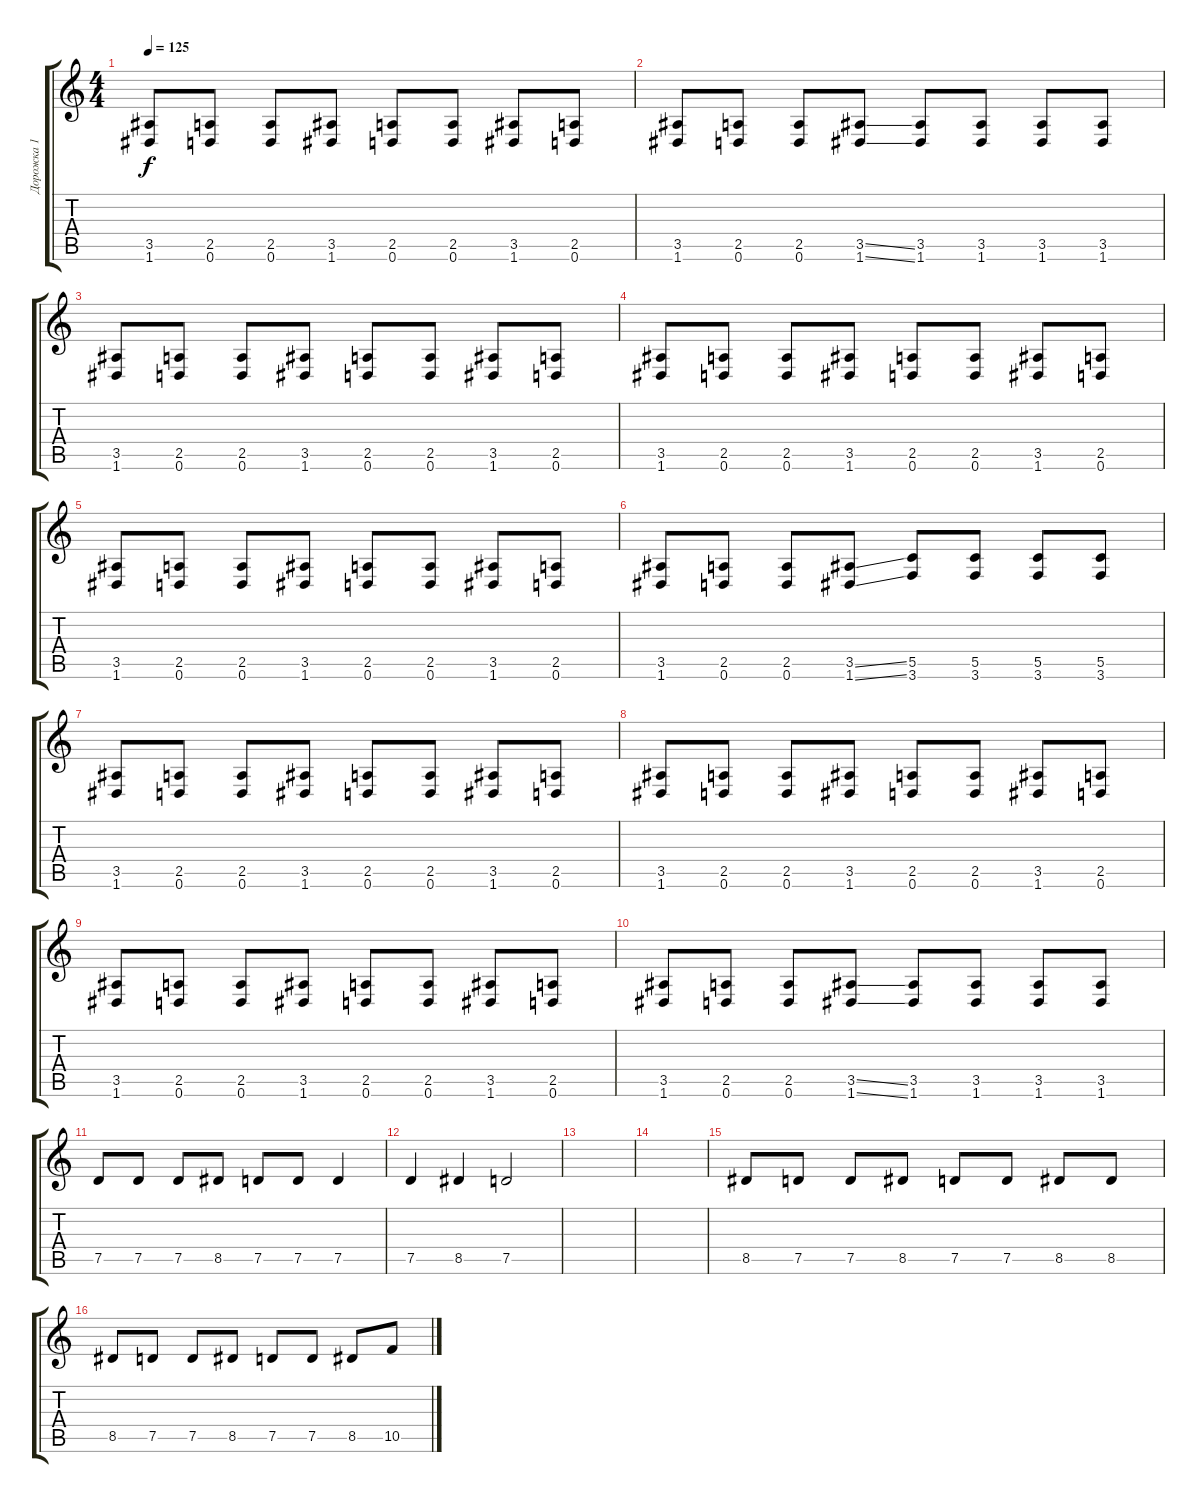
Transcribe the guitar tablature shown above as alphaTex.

\track ("Дорожка 1" "Дорожка 1") {instrument distortionguitar}
\staff {score tabs}
\tuning (D4 A3 F3 C3 G2 D2) {hide}
\ts (4 4)
\tempo 125
\clef g2
\ks c
(3.5 1.6).8{dy f} (2.5 0.6).8 (2.5 0.6).8 (3.5 1.6).8 (2.5 0.6).8 (2.5 0.6).8 (3.5 1.6).8 (2.5 0.6).8 |
(3.5 1.6).8 (2.5 0.6).8 (2.5 0.6).8 (3.5{ss} 1.6{ss}).8 (3.5 1.6).8 (3.5 1.6).8 (3.5 1.6).8 (3.5 1.6).8 |
(3.5 1.6).8 (2.5 0.6).8 (2.5 0.6).8 (3.5 1.6).8 (2.5 0.6).8 (2.5 0.6).8 (3.5 1.6).8 (2.5 0.6).8 |
(3.5 1.6).8 (2.5 0.6).8 (2.5 0.6).8 (3.5 1.6).8 (2.5 0.6).8 (2.5 0.6).8 (3.5 1.6).8 (2.5 0.6).8 |
(3.5 1.6).8 (2.5 0.6).8 (2.5 0.6).8 (3.5 1.6).8 (2.5 0.6).8 (2.5 0.6).8 (3.5 1.6).8 (2.5 0.6).8 |
(3.5 1.6).8 (2.5 0.6).8 (2.5 0.6).8 (3.5{ss} 1.6{ss}).8 (5.5 3.6).8 (5.5 3.6).8 (5.5 3.6).8 (5.5 3.6).8 |
(3.5 1.6).8 (2.5 0.6).8 (2.5 0.6).8 (3.5 1.6).8 (2.5 0.6).8 (2.5 0.6).8 (3.5 1.6).8 (2.5 0.6).8 |
(3.5 1.6).8 (2.5 0.6).8 (2.5 0.6).8 (3.5 1.6).8 (2.5 0.6).8 (2.5 0.6).8 (3.5 1.6).8 (2.5 0.6).8 |
(3.5 1.6).8 (2.5 0.6).8 (2.5 0.6).8 (3.5 1.6).8 (2.5 0.6).8 (2.5 0.6).8 (3.5 1.6).8 (2.5 0.6).8 |
(3.5 1.6).8 (2.5 0.6).8 (2.5 0.6).8 (3.5{ss} 1.6{ss}).8 (3.5 1.6).8 (3.5 1.6).8 (3.5 1.6).8 (3.5 1.6).8 |
7.5.8 7.5.8 7.5.8 8.5.8 7.5.8 7.5.8 7.5.4 |
7.5.4 8.5.4 7.5.2 |
|
|
8.5.8 7.5.8 7.5.8 8.5.8 7.5.8 7.5.8 8.5.8 8.5.8 |
8.5.8 7.5.8 7.5.8 8.5.8 7.5.8 7.5.8 8.5.8 10.5.8
